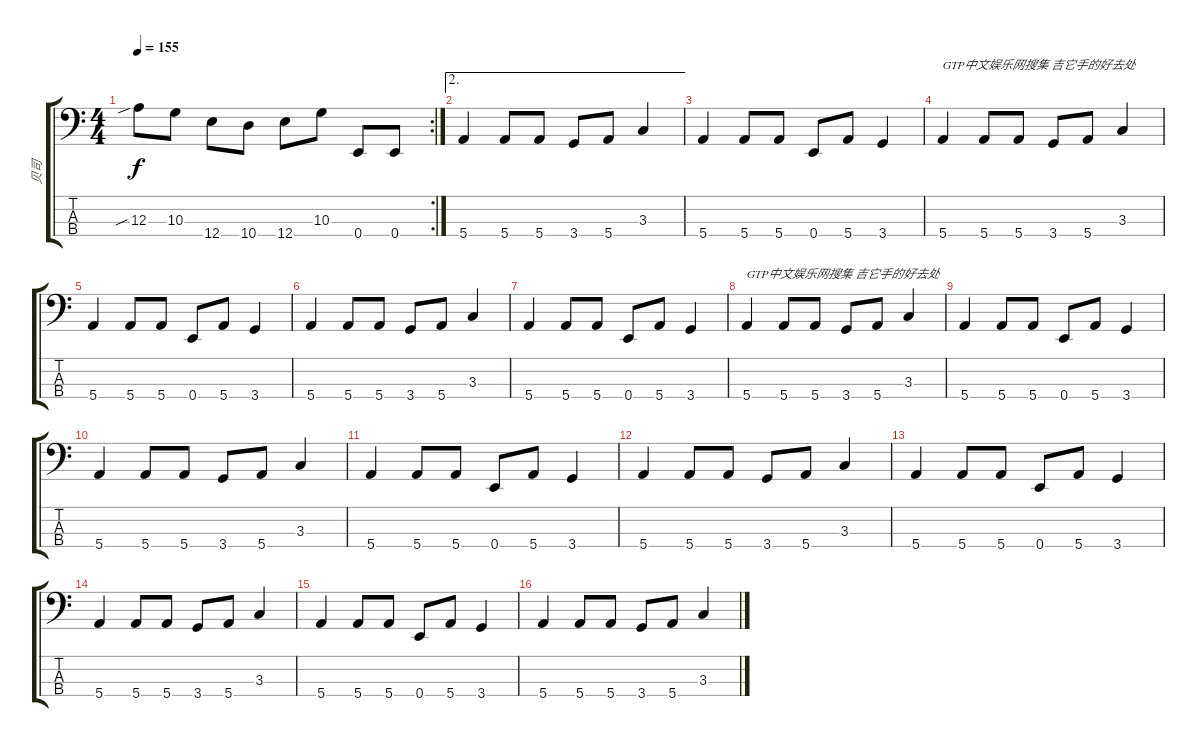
\track ("贝司" "贝司") {instrument electricbassfinger}
\staff {score tabs}
\tuning (G2 D2 A1 E1) {hide}
\rc 2
\ts (4 4)
\tempo 155
\clef f4
\ks c
12.3{sib}.8{dy f} 10.3.8 12.4.8 10.4.8 12.4.8 10.3.8 0.4.8 0.4.8 |
\ae 2
5.4.4{txt " "} 5.4.8 5.4.8 3.4.8 5.4.8 3.3.4 |
5.4.4 5.4.8 5.4.8 0.4.8 5.4.8 3.4.4 |
5.4.4{txt "GTP中文娱乐网搜集 吉它手的好去处"} 5.4.8 5.4.8 3.4.8 5.4.8 3.3.4 |
5.4.4 5.4.8 5.4.8 0.4.8 5.4.8 3.4.4 |
5.4.4{txt " "} 5.4.8 5.4.8 3.4.8 5.4.8 3.3.4 |
5.4.4 5.4.8 5.4.8 0.4.8 5.4.8 3.4.4 |
5.4.4{txt "GTP中文娱乐网搜集 吉它手的好去处"} 5.4.8 5.4.8 3.4.8 5.4.8 3.3.4 |
5.4.4 5.4.8 5.4.8 0.4.8 5.4.8 3.4.4 |
5.4.4{txt " "} 5.4.8 5.4.8 3.4.8 5.4.8 3.3.4 |
5.4.4 5.4.8 5.4.8 0.4.8 5.4.8 3.4.4 |
5.4.4{txt " "} 5.4.8 5.4.8 3.4.8 5.4.8 3.3.4 |
5.4.4 5.4.8 5.4.8 0.4.8 5.4.8 3.4.4 |
5.4.4{txt " "} 5.4.8 5.4.8 3.4.8 5.4.8 3.3.4 |
5.4.4 5.4.8 5.4.8 0.4.8 5.4.8 3.4.4 |
5.4.4{txt " "} 5.4.8 5.4.8 3.4.8 5.4.8 3.3.4
